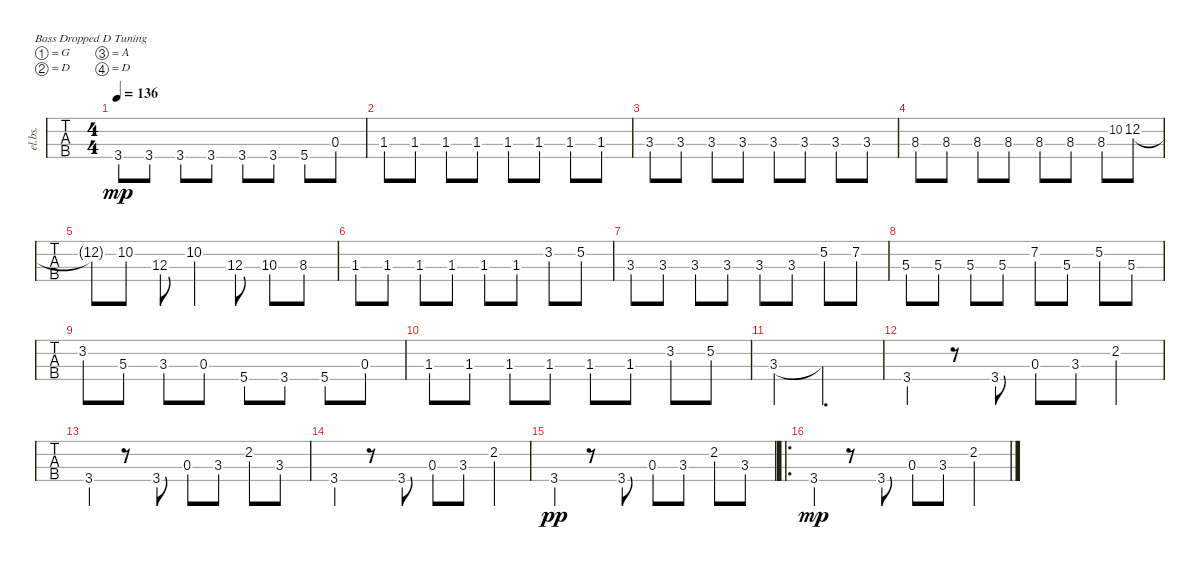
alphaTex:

\bracketExtendMode nobrackets
\track ("Bass Track - Drop D" "el.bs.") {instrument electricbasspick}
\staff {tabs}
\tuning (G2 D2 A1 D1)
\displaytranspose -12
\ts (4 4)
\tempo 136
\clef f4
\ks aminor
3.4.8{dy mp} 3.4.8 3.4.8 3.4.8 3.4.8 3.4.8 5.4.8 0.3.8 |
1.3{acc #}.8 1.3{acc #}.8 1.3{acc #}.8 1.3{acc #}.8 1.3{acc #}.8 1.3{acc #}.8 1.3{acc #}.8 1.3{acc #}.8 |
3.3.8 3.3.8 3.3.8 3.3.8 3.3.8 3.3.8 3.3.8 3.3.8 |
8.3.8 8.3.8 8.3.8 8.3.8 8.3.8 8.3.8 8.3.8 10.2.8{gr} 12.2.8 |
12.2{t}.8 10.2.8 12.3.8 10.2.4 12.3.8 10.3.8 8.3.8 |
1.3{acc #}.8 1.3{acc #}.8 1.3{acc #}.8 1.3{acc #}.8 1.3{acc #}.8 1.3{acc #}.8 3.2.8 5.2.8 |
3.3.8 3.3.8 3.3.8 3.3.8 3.3.8 3.3.8 5.2.8 7.2.8 |
5.3.8 5.3.8 5.3.8 5.3.8 7.2.8 5.3.8 5.2.8 5.3.8 |
3.2.8 5.3.8 3.3.8 0.3.8 5.4.8 3.4.8 5.4.8 0.3.8 |
1.3{acc #}.8 1.3{acc #}.8 1.3{acc #}.8 1.3{acc #}.8 1.3{acc #}.8 1.3{acc #}.8 3.2.8 5.2.8 |
3.3.4 3.3{t}.2{d} |
3.4{st}.4 r.8 3.4.8 0.3.8 3.3.8 2.2{st}.4 |
3.4{st}.4 r.8 3.4.8 0.3.8 3.3.8 2.2.8 3.3.8 |
3.4{st}.4 r.8 3.4.8 0.3.8 3.3.8 2.2{st}.4 |
3.4{st}.4{dy pp} r.8 3.4.8 0.3.8 3.3.8 2.2.8 3.3.8 |
\ro
3.4{st}.4{dy mp} r.8 3.4.8 0.3.8 3.3.8 2.2{st}.4
